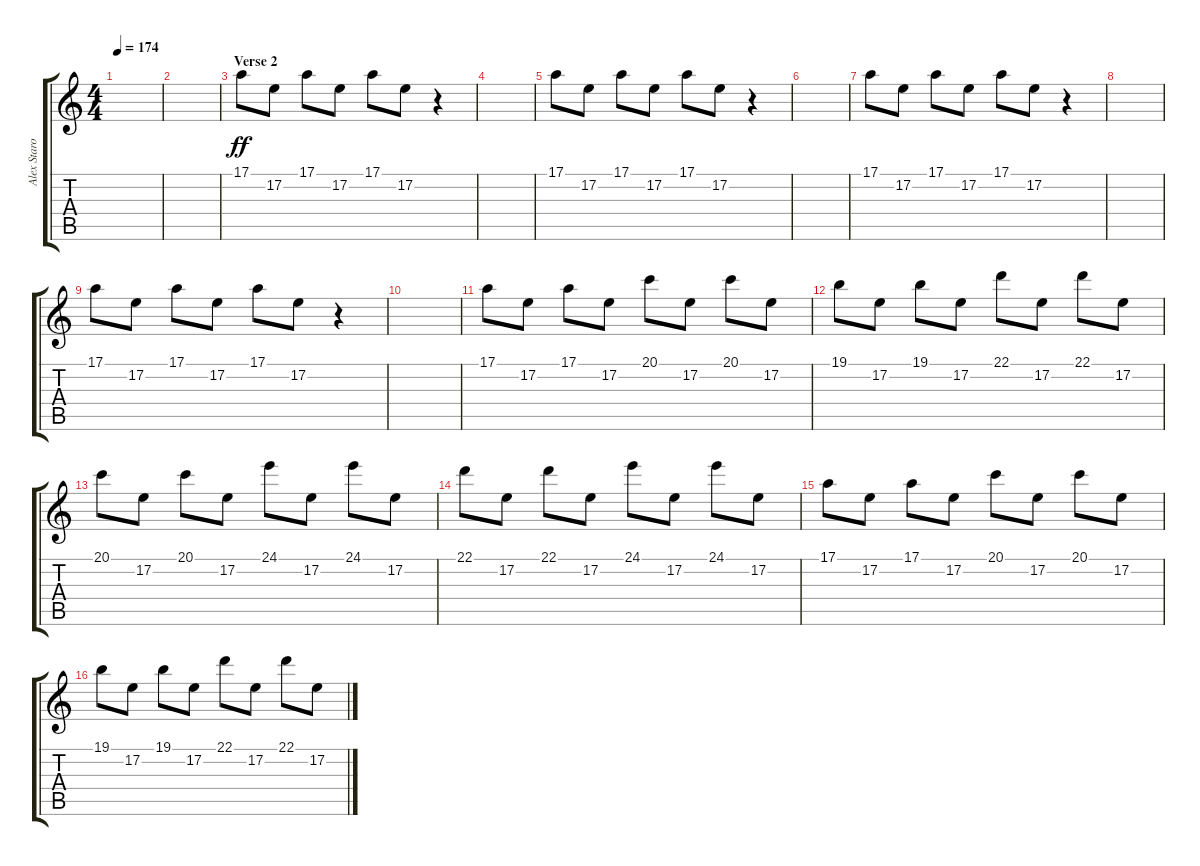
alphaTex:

\track ("Alex Staropoli (Key 2)" "Alex Staro") {instrument stringensemble1}
\staff {score tabs}
\tuning (E4 B3 G3 D3 A2 E2) {hide}
\ts (4 4)
\tempo 174
\clef g2
\ks c
|
|
\section ("" "Verse 2")
17.1.8{dy ff} 17.2.8 17.1.8 17.2.8 17.1.8 17.2.8 r.4 |
|
17.1.8 17.2.8 17.1.8 17.2.8 17.1.8 17.2.8 r.4 |
|
17.1.8 17.2.8 17.1.8 17.2.8 17.1.8 17.2.8 r.4 |
|
17.1.8 17.2.8 17.1.8 17.2.8 17.1.8 17.2.8 r.4 |
|
17.1.8 17.2.8 17.1.8 17.2.8 20.1.8 17.2.8 20.1.8 17.2.8 |
19.1.8 17.2.8 19.1.8 17.2.8 22.1.8 17.2.8 22.1.8 17.2.8 |
20.1.8 17.2.8 20.1.8 17.2.8 24.1.8 17.2.8 24.1.8 17.2.8 |
22.1.8 17.2.8 22.1.8 17.2.8 24.1.8 17.2.8 24.1.8 17.2.8 |
17.1.8 17.2.8 17.1.8 17.2.8 20.1.8 17.2.8 20.1.8 17.2.8 |
19.1.8 17.2.8 19.1.8 17.2.8 22.1.8 17.2.8 22.1.8 17.2.8
